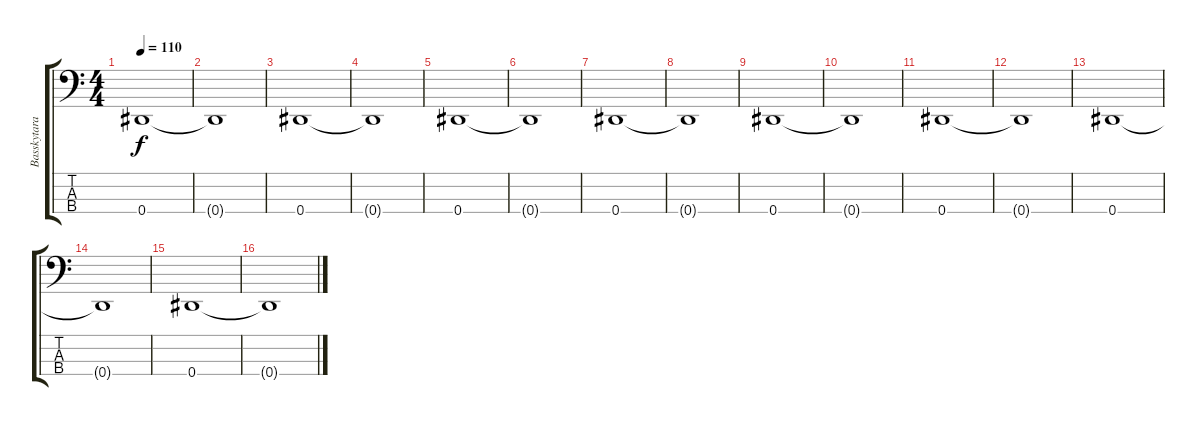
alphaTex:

\track ("Basskytara" "Basskytara") {instrument electricbasspick}
\staff {score tabs}
\tuning (Gb2 Db2 Ab1 Eb1) {hide}
\ts (4 4)
\tempo 110
\clef f4
\ks c
0.4.1{dy f} |
0.4{t}.1 |
0.4.1 |
0.4{t}.1 |
0.4.1 |
0.4{t}.1 |
0.4.1 |
0.4{t}.1 |
0.4.1 |
0.4{t}.1 |
0.4.1 |
0.4{t}.1 |
0.4.1 |
0.4{t}.1 |
0.4.1 |
0.4{t}.1
